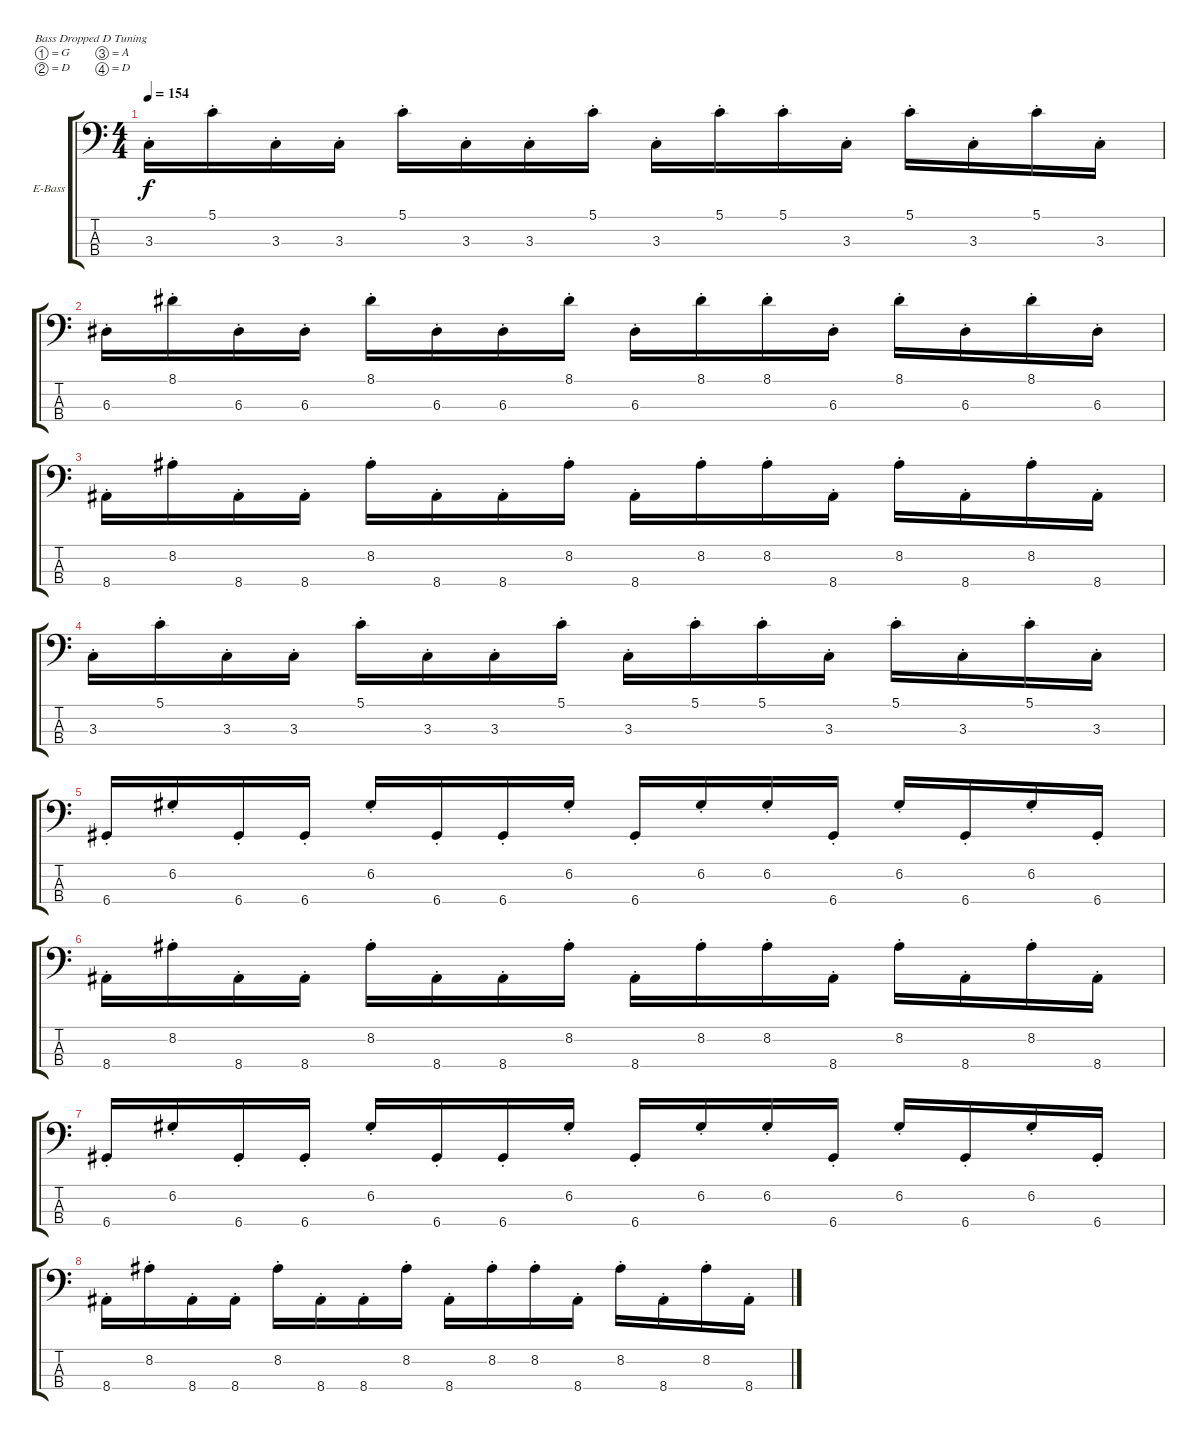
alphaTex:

\bracketExtendMode groupsimilarinstruments
\firstSystemTrackNameOrientation horizontal
\otherSystemsTrackNameOrientation horizontal
\track ("Bass" "E-Bass") {instrument electricbasspick}
\staff {score tabs}
\tuning (G2 D2 A1 D1)
\ts (4 4)
\tempo 154
\clef f4
\ks c
3.3{st}.16{dy f} 5.1{st}.16 3.3{st}.16 3.3{st}.16 5.1{st}.16 3.3{st}.16 3.3{st}.16 5.1{st}.16 3.3{st}.16 5.1{st}.16 5.1{st}.16 3.3{st}.16 5.1{st}.16 3.3{st}.16 5.1{st}.16 3.3{st}.16 |
6.3{st}.16 8.1{st}.16 6.3{st}.16 6.3{st}.16 8.1{st}.16 6.3{st}.16 6.3{st}.16 8.1{st}.16 6.3{st}.16 8.1{st}.16 8.1{st}.16 6.3{st}.16 8.1{st}.16 6.3{st}.16 8.1{st}.16 6.3{st}.16 |
8.4{st}.16 8.2{st}.16 8.4{st}.16 8.4{st}.16 8.2{st}.16 8.4{st}.16 8.4{st}.16 8.2{st}.16 8.4{st}.16 8.2{st}.16 8.2{st}.16 8.4{st}.16 8.2{st}.16 8.4{st}.16 8.2{st}.16 8.4{st}.16 |
3.3{st}.16 5.1{st}.16 3.3{st}.16 3.3{st}.16 5.1{st}.16 3.3{st}.16 3.3{st}.16 5.1{st}.16 3.3{st}.16 5.1{st}.16 5.1{st}.16 3.3{st}.16 5.1{st}.16 3.3{st}.16 5.1{st}.16 3.3{st}.16 |
6.4{st}.16 6.2{st}.16 6.4{st}.16 6.4{st}.16 6.2{st}.16 6.4{st}.16 6.4{st}.16 6.2{st}.16 6.4{st}.16 6.2{st}.16 6.2{st}.16 6.4{st}.16 6.2{st}.16 6.4{st}.16 6.2{st}.16 6.4{st}.16 |
8.4{st}.16 8.2{st}.16 8.4{st}.16 8.4{st}.16 8.2{st}.16 8.4{st}.16 8.4{st}.16 8.2{st}.16 8.4{st}.16 8.2{st}.16 8.2{st}.16 8.4{st}.16 8.2{st}.16 8.4{st}.16 8.2{st}.16 8.4{st}.16 |
6.4{st}.16 6.2{st}.16 6.4{st}.16 6.4{st}.16 6.2{st}.16 6.4{st}.16 6.4{st}.16 6.2{st}.16 6.4{st}.16 6.2{st}.16 6.2{st}.16 6.4{st}.16 6.2{st}.16 6.4{st}.16 6.2{st}.16 6.4{st}.16 |
8.4{st}.16 8.2{st}.16 8.4{st}.16 8.4{st}.16 8.2{st}.16 8.4{st}.16 8.4{st}.16 8.2{st}.16 8.4{st}.16 8.2{st}.16 8.2{st}.16 8.4{st}.16 8.2{st}.16 8.4{st}.16 8.2{st}.16 8.4{st}.16
